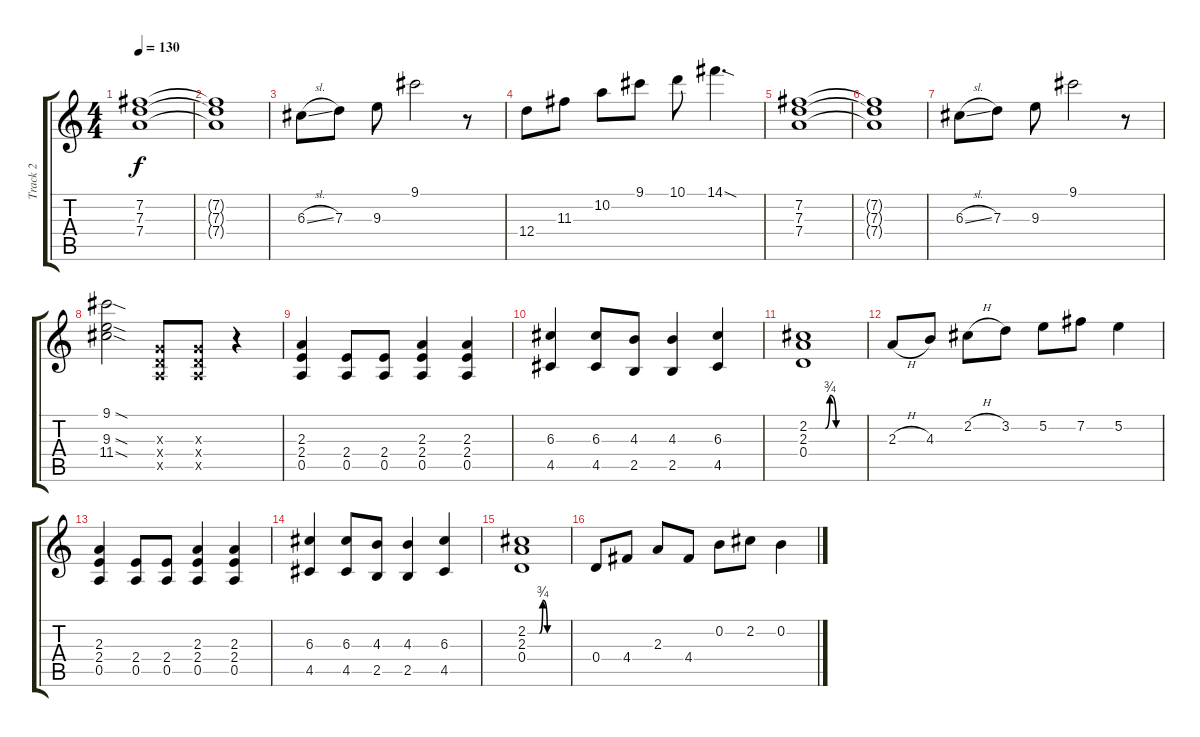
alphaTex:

\track ("Track 2" "Track 2") {instrument overdrivenguitar}
\staff {score tabs}
\tuning (E4 B3 G3 D3 A2 E2) {hide}
\ts (4 4)
\tempo 130
\clef g2
\ks c
(7.2 7.3 7.4).1{dy f} |
(7.2{t} 7.3{t} 7.4{t}).1 |
6.3{sl}.8 7.3.8 9.3.8 9.1.2 r.8 |
12.4.8 11.3.8 10.2.8 9.1.8 10.1.8 14.1{sod}.4{d} |
(7.2 7.3 7.4).1 |
(7.2{t} 7.3{t} 7.4{t}).1 |
6.3{sl}.8 7.3.8 9.3.8 9.1.2 r.8 |
(9.1{sod} 9.3{sod} 11.4{sod}).2 (0.3{x} 0.4{x} 0.5{x}).8 (0.3{x} 0.4{x} 0.5{x}).8 r.4 |
(2.3 2.4 0.5).4 (2.4 0.5).8 (2.4 0.5).8 (2.3 2.4 0.5).4 (2.3 2.4 0.5).4 |
(6.3 4.5).4 (6.3 4.5).8 (4.3 2.5).8 (4.3 2.5).4 (6.3 4.5).4 |
(2.2{be (custom 0 0 9 0 15 0 18 0 23 3 30 0 60 0)} 2.3 0.4).1 |
2.3{h}.8 4.3.8 2.2{h}.8 3.2.8 5.2.8 7.2.8 5.2.4 |
(2.3 2.4 0.5).4 (2.4 0.5).8 (2.4 0.5).8 (2.3 2.4 0.5).4 (2.3 2.4 0.5).4 |
(6.3 4.5).4 (6.3 4.5).8 (4.3 2.5).8 (4.3 2.5).4 (6.3 4.5).4 |
(2.2{be (custom 0 0 9 0 15 0 18 0 23 3 30 0 60 0)} 2.3 0.4).1 |
0.4.8 4.4.8 2.3.8 4.4.8 0.2.8 2.2.8 0.2.4
